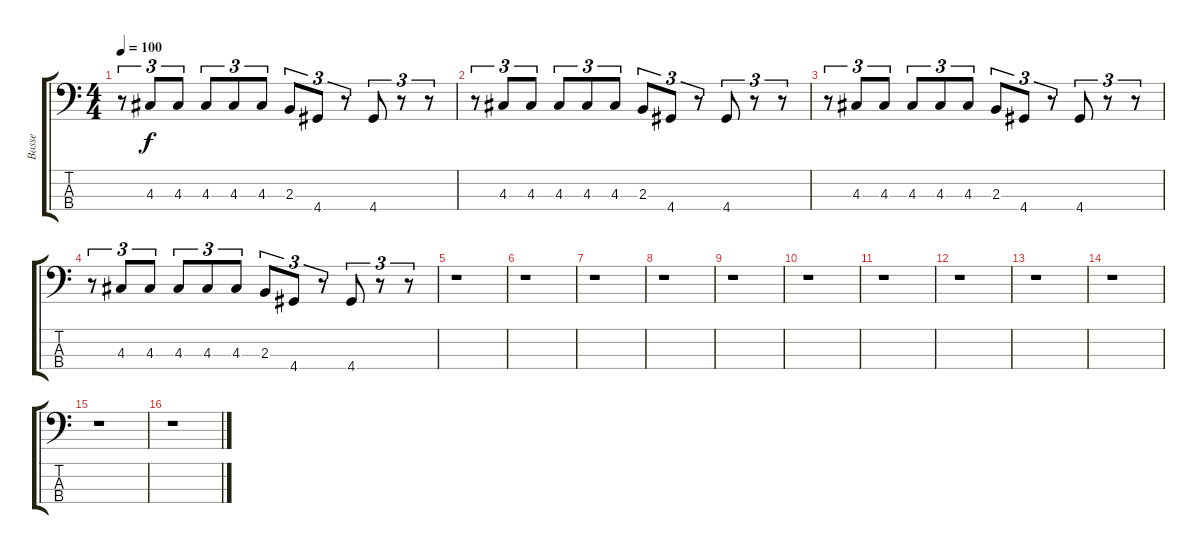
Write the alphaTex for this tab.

\track ("Basse" "Basse") {instrument electricbassfinger}
\staff {score tabs}
\tuning (G2 D2 A1 E1) {hide}
\ts (4 4)
\tempo 100
\clef f4
\ks c
r.8{tu (3 2) dy f instrument electricbassfinger} 4.3.8{tu (3 2)} 4.3.8{tu (3 2)} 4.3.8{tu (3 2)} 4.3.8{tu (3 2)} 4.3.8{tu (3 2)} 2.3.8{tu (3 2)} 4.4.8{tu (3 2)} r.8{tu (3 2)} 4.4.8{tu (3 2)} r.8{tu (3 2)} r.8{tu (3 2)} |
r.8{tu (3 2)} 4.3.8{tu (3 2)} 4.3.8{tu (3 2)} 4.3.8{tu (3 2)} 4.3.8{tu (3 2)} 4.3.8{tu (3 2)} 2.3.8{tu (3 2)} 4.4.8{tu (3 2)} r.8{tu (3 2)} 4.4.8{tu (3 2)} r.8{tu (3 2)} r.8{tu (3 2)} |
r.8{tu (3 2)} 4.3.8{tu (3 2)} 4.3.8{tu (3 2)} 4.3.8{tu (3 2)} 4.3.8{tu (3 2)} 4.3.8{tu (3 2)} 2.3.8{tu (3 2)} 4.4.8{tu (3 2)} r.8{tu (3 2)} 4.4.8{tu (3 2)} r.8{tu (3 2)} r.8{tu (3 2)} |
r.8{tu (3 2)} 4.3.8{tu (3 2)} 4.3.8{tu (3 2)} 4.3.8{tu (3 2)} 4.3.8{tu (3 2)} 4.3.8{tu (3 2)} 2.3.8{tu (3 2)} 4.4.8{tu (3 2)} r.8{tu (3 2)} 4.4.8{tu (3 2)} r.8{tu (3 2)} r.8{tu (3 2)} |
r.1 |
r.1 |
r.1 |
r.1 |
r.1 |
r.1 |
r.1 |
r.1 |
r.1 |
r.1 |
r.1 |
r.1
